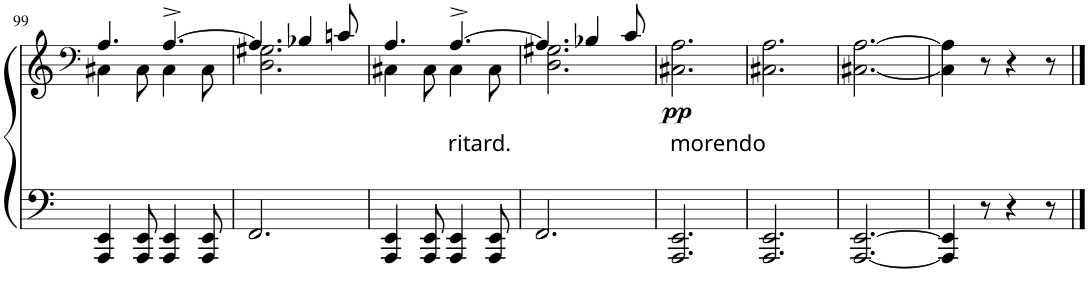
**kern	**kern	**dynam
*part1	*part1	*part1
*staff2	*staff1	*staff1/2
*I"Klavier	*	*
*I'Klav.	*	*
!!LO:PB:g=z
*clefF4	*clefF4	*
*k[]	*k[]	*
*M6/8	*M6/8	*
=99	=99	=99
*	*^	*
4AAA/ 4EE/	4.A/	4C#X\	.
8AAA/ 8EE/	.	8C#\	.
4AAA/ 4EE/	[4.A^/	4C#\	.
8AAA/ 8EE/	.	8C#\	.
=100	=100	=100	=100
2.FF/	4.A/]	2.D\ 2.G#X\	.
.	4B-X/	.	.
.	8cn/	.	.
=101	=101	=101	=101
4AAA/ 4EE/	4.A/	4C#X\	.
8AAA/ 8EE/	.	8C#\	.
!LO:TX:a:t=ritard.	!	!	!
4AAA/ 4EE/	[4.A^/	4C#\	.
8AAA/ 8EE/	.	8C#\	.
=102	=102	=102	=102
2.FF/	4.A/]	2.D\ 2.G#X\	.
.	4B-X/	.	.
.	8c/	.	.
*	*v	*v	*
=103	=103	=103
!LO:TX:a:t=morendo	!	!
!	!	!LO:DY:b
2.AAA/ 2.EE/	2.C#X\ 2.A\	pp
=104	=104	=104
2.AAA/ 2.EE/	2.C#X\ 2.A\	.
=105	=105	=105
[2.AAA/ [2.EE/	[2.C#X\ [2.A\	.
=106	=106	=106
4AAA/] 4EE/]	4C#\] 4A\]	.
8r	8r	.
4r	4r	.
8r	8r	.
==	==	==
*-	*-	*-
